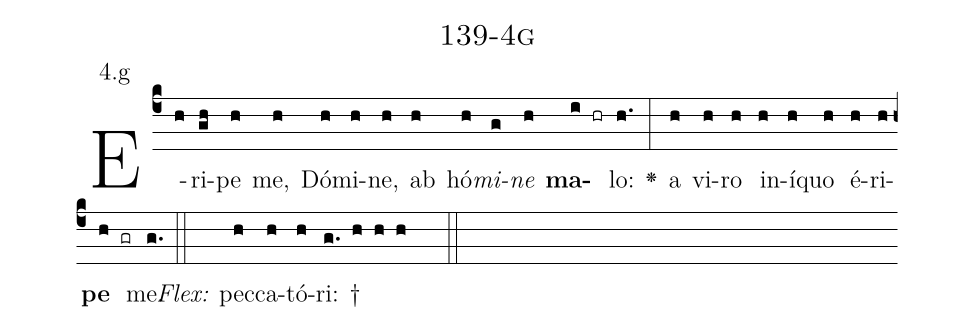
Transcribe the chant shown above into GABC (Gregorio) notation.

name: 139-4g;
annotation: 4.g;
%%
(c4)E(h)ri(gh)pe(h) me,(h) Dó(h)mi(h)ne,(h) ab(h) hó(h)<i>mi</i>(g)<i>ne</i>(h) <b>ma</b>(i hr)lo:(h.) <v>\greheightstar</v>(:) a(h) vi(h)ro(h) in(h)í(h)quo(h) é(h)ri(h)<b>pe</b>(h gr) me.(g.) (::)
<i>Flex:</i>()  pec(h)ca(h)tó(h)ri: †(g. h h h  ::)

%E(h) u(h) o(h) u(h) a(h) e.(g.) (::)
